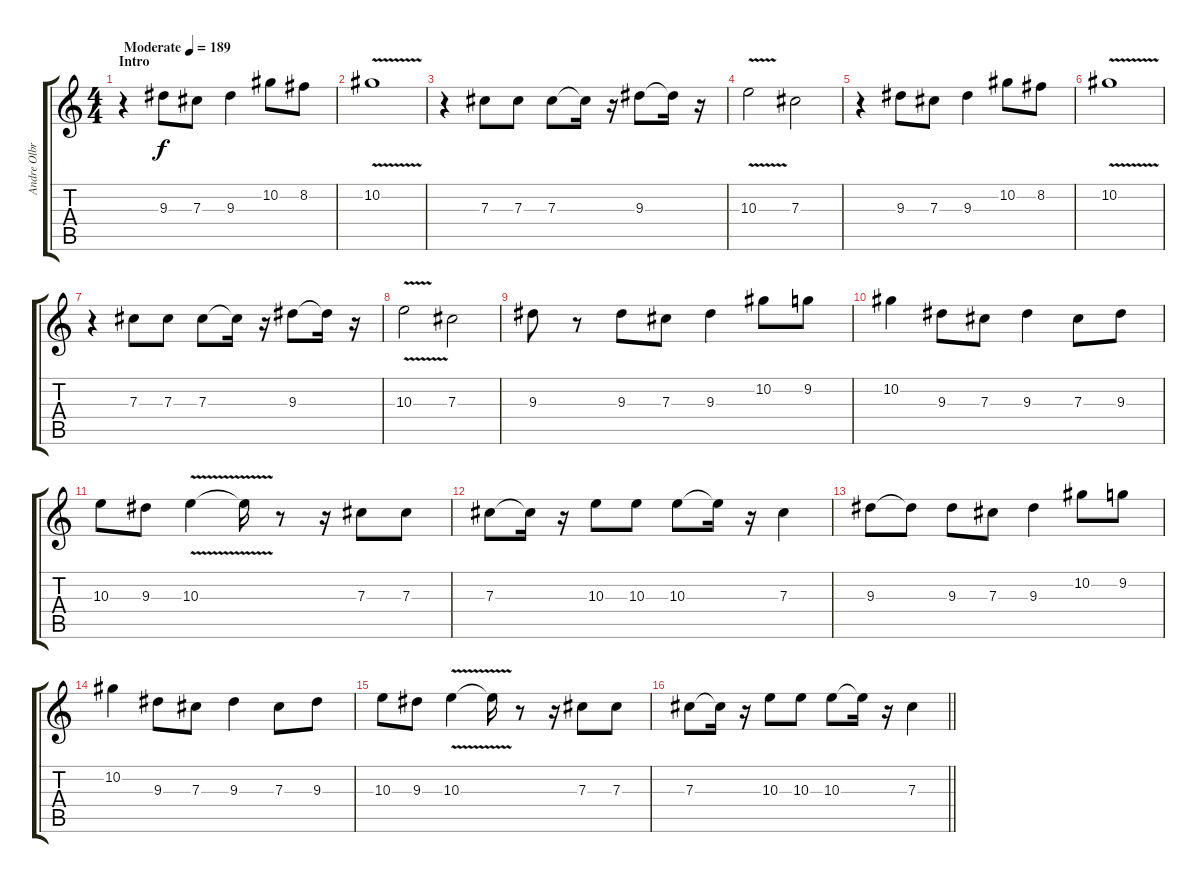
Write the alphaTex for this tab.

\track ("Andre Olbrich" "Andre Olbr") {instrument distortionguitar}
\staff {score tabs}
\tuning (Eb4 Bb3 Gb3 Db3 Ab2 Eb2) {hide}
\ts (4 4)
\section ("" "Intro")
\tempo (189 "Moderate")
\clef g2
\ks c
r.4{dy f balance 2 instrument distortionguitar} 9.3.8 7.3.8 9.3.4 10.2.8 8.2.8 |
10.2{v}.1 |
r.4 7.3.8 7.3.8 7.3.8 7.3{t}.16 r.16 9.3.8 9.3{t}.16 r.16 |
10.3{v}.2 7.3.2 |
r.4 9.3.8 7.3.8 9.3.4 10.2.8 8.2.8 |
10.2{v}.1 |
r.4 7.3.8 7.3.8 7.3.8 7.3{t}.16 r.16 9.3.8 9.3{t}.16 r.16 |
10.3{v}.2 7.3.2 |
9.3.8 r.8 9.3.8 7.3.8 9.3.4 10.2.8 9.2.8 |
10.2.4 9.3.8 7.3.8 9.3.4 7.3.8 9.3.8 |
10.3.8 9.3.8 10.3{v}.4 10.3{t}.16 r.8 r.16 7.3.8 7.3.8 |
7.3.8 7.3{t}.16 r.16 10.3.8 10.3.8 10.3.8 10.3{t}.16 r.16 7.3.4 |
9.3.8 9.3{t}.8 9.3.8 7.3.8 9.3.4 10.2.8 9.2.8 |
10.2.4 9.3.8 7.3.8 9.3.4 7.3.8 9.3.8 |
10.3.8 9.3.8 10.3{v}.4 10.3{t}.16 r.8 r.16 7.3.8 7.3.8 |
\barLineRight lightlight
7.3.8 7.3{t}.16 r.16 10.3.8 10.3.8 10.3.8 10.3{t}.16 r.16 7.3.4
